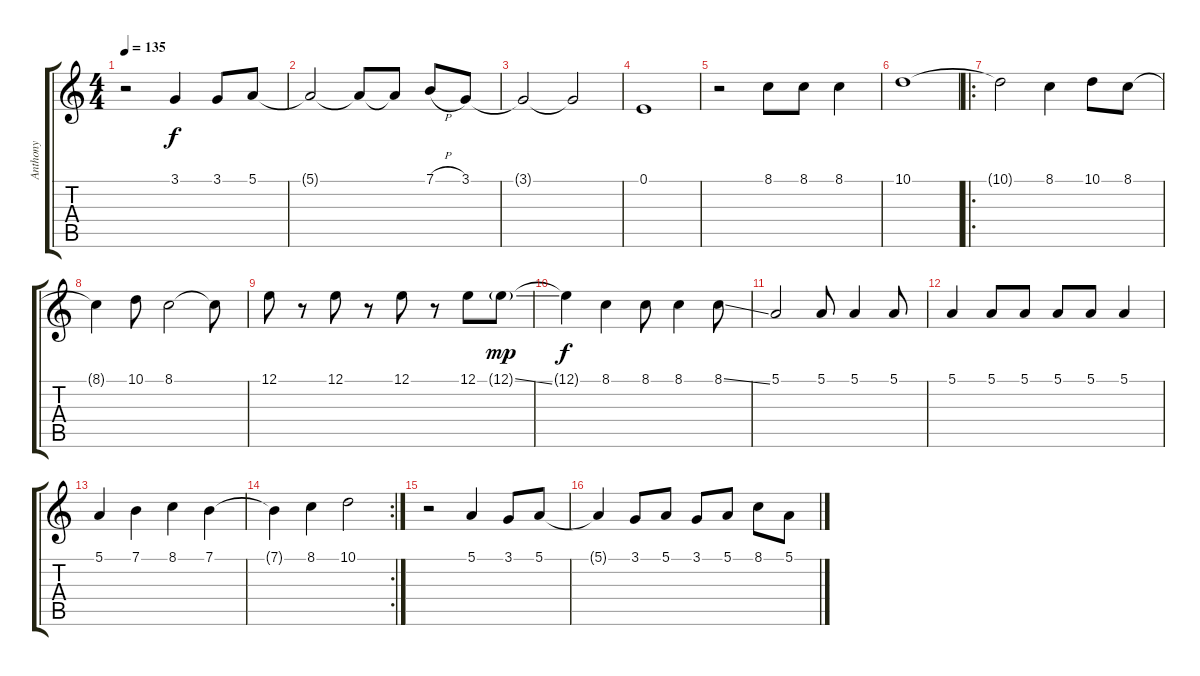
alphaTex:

\track ("Anthony" "Anthony") {instrument lead5charang}
\staff {score tabs}
\tuning (E4 B3 G3 D3 A2 E2) {hide}
\ts (4 4)
\tempo 135
\clef g2
\ks c
r.2{dy f} 3.1.4 3.1.8 5.1.8 |
5.1{t}.2 5.1{t}.8 5.1{t}.8 7.1{h}.8 3.1.8 |
3.1{t}.2 3.1{t}.2 |
0.1.1 |
r.2 8.1.8 8.1.8 8.1.4 |
10.1.1 |
\ro
\section ("" "")
10.1{t}.2 8.1.4 10.1.8 8.1.8 |
8.1{t}.4 10.1.8 8.1.2 8.1{t}.8 |
12.1.8 r.8 12.1.8 r.8 12.1.8 r.8 12.1.8 12.1{ss g}.8{dy mp} |
12.1{t}.4{dy f} 8.1.4 8.1.8 8.1.4 8.1{ss}.8 |
5.1.2 5.1.8 5.1.4 5.1.8 |
5.1.4 5.1.8 5.1.8 5.1.8 5.1.8 5.1.4 |
5.1.4 7.1.4 8.1.4 7.1.4 |
\rc 2
7.1{t}.4 8.1.4 10.1.2 |
\section ("" "")
r.2 5.1.4 3.1.8 5.1.8 |
5.1{t}.4 3.1.8 5.1.8 3.1.8 5.1.8 8.1.8 5.1.8
